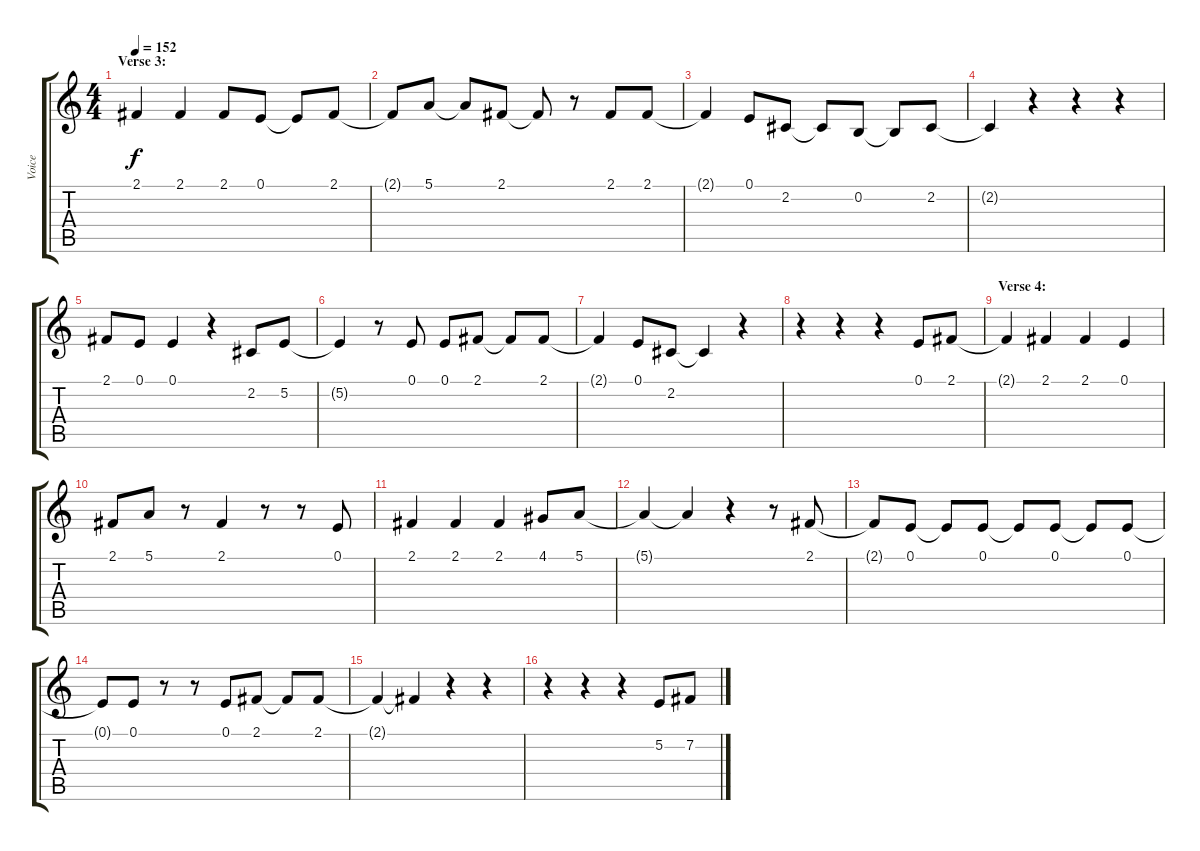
\track ("Voice" "Voice") {instrument cello}
\staff {score tabs}
\tuning (E4 B3 G3 D3 A2 E2) {hide}
\ts (4 4)
\section ("" "Verse 3:")
\tempo 152
\clef g2
\ks c
2.1{t}.4{dy f} 2.1.4 2.1.8 0.1.8 0.1{t}.8 2.1.8 |
2.1{t}.8 5.1.8 5.1{t}.8 2.1.8 2.1{t}.8 r.8 2.1.8 2.1.8 |
2.1{t}.4 0.1.8 2.2.8 2.2{t}.8 0.2.8 0.2{t}.8 2.2.8 |
2.2{t}.4 r.4 r.4 r.4 |
2.1.8 0.1.8 0.1.4 r.4 2.2.8 5.2.8 |
5.2{t}.4 r.8 0.1.8 0.1.8 2.1.8 2.1{t}.8 2.1.8 |
2.1{t}.4 0.1.8 2.2.8 2.2{t}.4 r.4 |
r.4 r.4 r.4 0.1.8 2.1.8 |
\section ("" "Verse 4:")
2.1{t}.4 2.1.4 2.1.4 0.1.4 |
2.1.8 5.1.8 r.8 2.1.4 r.8 r.8 0.1.8 |
2.1.4 2.1.4 2.1.4 4.1.8 5.1.8 |
5.1{t}.4 5.1{t}.4 r.4 r.8 2.1.8 |
2.1{t}.8 0.1.8 0.1{t}.8 0.1.8 0.1{t}.8 0.1.8 0.1{t}.8 0.1.8 |
0.1{t}.8 0.1.8 r.8 r.8 0.1.8 2.1.8 2.1{t}.8 2.1.8 |
2.1{t}.4 2.1{t}.4 r.4 r.4 |
r.4 r.4 r.4 5.2.8 7.2.8
